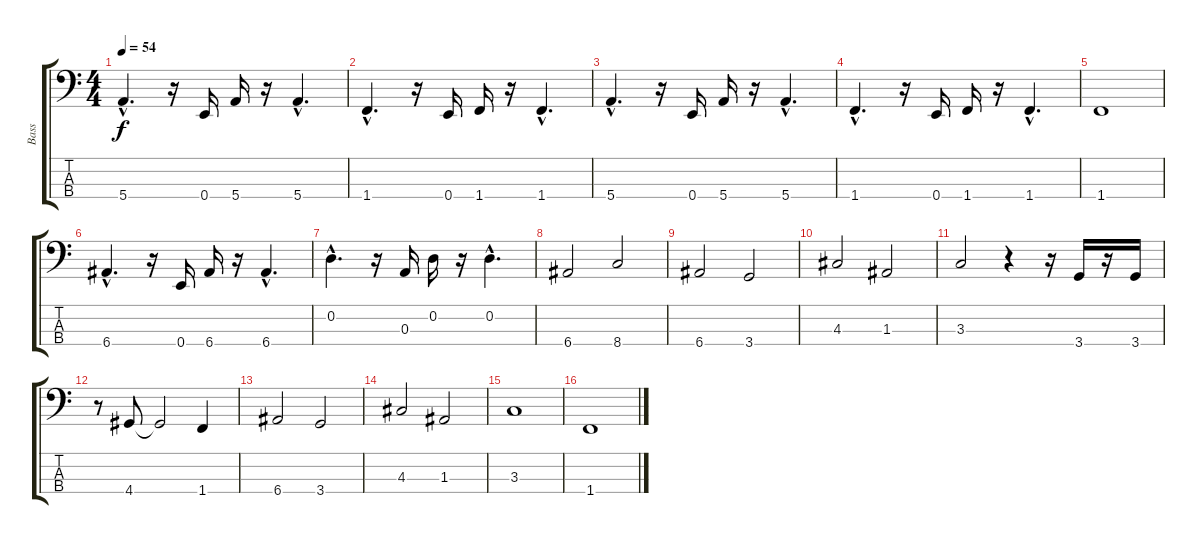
\track ("Bass" "Bass") {instrument electricbassfinger}
\staff {score tabs}
\tuning (G2 D2 A1 E1) {hide}
\ts (4 4)
\tempo 54
\clef f4
\ks c
5.4{hac}.4{d dy f} r.16 0.4.16 5.4.16 r.16 5.4{hac}.4{d} |
1.4{hac}.4{d} r.16 0.4.16 1.4.16 r.16 1.4{hac}.4{d} |
5.4{hac}.4{d} r.16 0.4.16 5.4.16 r.16 5.4{hac}.4{d} |
1.4{hac}.4{d} r.16 0.4.16 1.4.16 r.16 1.4{hac}.4{d} |
1.4.1 |
6.4{hac}.4{d} r.16 0.4.16 6.4.16 r.16 6.4{hac}.4{d} |
0.2{hac}.4{d} r.16 0.3.16 0.2.16 r.16 0.2{hac}.4{d} |
6.4.2 8.4.2 |
6.4.2 3.4.2 |
4.3.2 1.3.2 |
3.3.2 r.4 r.16 3.4.16 r.16 3.4.16 |
r.8 4.4.8 4.4{t}.2 1.4.4 |
6.4.2 3.4.2 |
4.3.2 1.3.2 |
3.3.1 |
1.4.1
